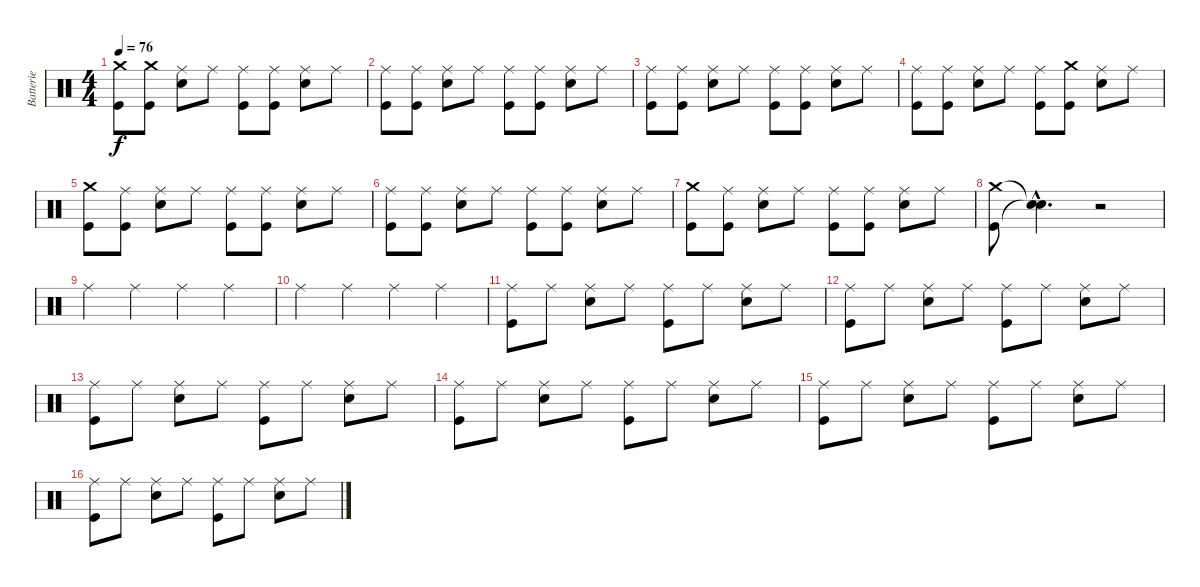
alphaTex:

\track ("Batterie" "Batterie") {instrument percussion}
\staff {score}
\articulation defaults
\ts (4 4)
\tempo 76
\clef neutral
\ks c
("Kick (hit)" "Crash medium (hit)").8{dy f} ("Kick (hit)" "Crash medium (hit)").8 ("Ride (middle)" "Snare (hit) 2").8 "Ride (middle)".8 ("Ride (middle)" "Kick (hit)").8 ("Ride (middle)" "Kick (hit)").8 ("Ride (middle)" "Snare (hit) 2").8 "Ride (middle)".8 |
("Ride (middle)" "Kick (hit)").8 ("Ride (middle)" "Kick (hit)").8 ("Ride (middle)" "Snare (hit) 2").8 "Ride (middle)".8 ("Ride (middle)" "Kick (hit)").8 ("Ride (middle)" "Kick (hit)").8 ("Ride (middle)" "Snare (hit) 2").8 "Ride (middle)".8 |
("Ride (middle)" "Kick (hit)").8 ("Ride (middle)" "Kick (hit)").8 ("Ride (middle)" "Snare (hit) 2").8 "Ride (middle)".8 ("Ride (middle)" "Kick (hit)").8 ("Ride (middle)" "Kick (hit)").8 ("Ride (middle)" "Snare (hit) 2").8 "Ride (middle)".8 |
("Ride (middle)" "Kick (hit)").8 ("Ride (middle)" "Kick (hit)").8 ("Ride (middle)" "Snare (hit) 2").8 "Ride (middle)".8 ("Ride (middle)" "Kick (hit)").8 ("Kick (hit)" "Crash medium (hit)").8 ("Ride (middle)" "Snare (hit) 2").8 "Ride (middle)".8 |
("Kick (hit)" "Crash medium (hit)").8 ("Ride (middle)" "Kick (hit)").8 ("Ride (middle)" "Snare (hit) 2").8 "Ride (middle)".8 ("Ride (middle)" "Kick (hit)").8 ("Ride (middle)" "Kick (hit)").8 ("Ride (middle)" "Snare (hit) 2").8 "Ride (middle)".8 |
("Ride (middle)" "Kick (hit)").8 ("Ride (middle)" "Kick (hit)").8 ("Ride (middle)" "Snare (hit) 2").8 "Ride (middle)".8 ("Ride (middle)" "Kick (hit)").8 ("Ride (middle)" "Kick (hit)").8 ("Ride (middle)" "Snare (hit) 2").8 "Ride (middle)".8 |
("Kick (hit)" "Crash medium (hit)").8 ("Ride (middle)" "Kick (hit)").8 ("Ride (middle)" "Snare (hit) 2").8 "Ride (middle)".8 ("Ride (middle)" "Kick (hit)").8 ("Ride (middle)" "Kick (hit)").8 ("Ride (middle)" "Snare (hit) 2").8 "Ride (middle)".8 |
("Kick (hit)" "Crash medium (hit)").8 ("Snare (hit)"{hac t} "Snare (hit)"{hac t}).4{d} r.2 |
"Ride (middle)".4 "Ride (middle)".4 "Ride (middle)".4 "Ride (middle)".4 |
"Ride (middle)".4 "Ride (middle)".4 "Ride (middle)".4 "Ride (middle)".4 |
("Ride (middle)" "Kick (hit)").8 "Ride (middle)".8 ("Ride (middle)" "Snare (hit) 2").8 "Ride (middle)".8 ("Ride (middle)" "Kick (hit)").8 "Ride (middle)".8 ("Ride (middle)" "Snare (hit) 2").8 "Ride (middle)".8 |
("Ride (middle)" "Kick (hit)").8 "Ride (middle)".8 ("Ride (middle)" "Snare (hit) 2").8 "Ride (middle)".8 ("Ride (middle)" "Kick (hit)").8 "Ride (middle)".8 ("Ride (middle)" "Snare (hit) 2").8 "Ride (middle)".8 |
("Ride (middle)" "Kick (hit)").8 "Ride (middle)".8 ("Ride (middle)" "Snare (hit) 2").8 "Ride (middle)".8 ("Ride (middle)" "Kick (hit)").8 "Ride (middle)".8 ("Ride (middle)" "Snare (hit) 2").8 "Ride (middle)".8 |
("Ride (middle)" "Kick (hit)").8 "Ride (middle)".8 ("Ride (middle)" "Snare (hit) 2").8 "Ride (middle)".8 ("Ride (middle)" "Kick (hit)").8 "Ride (middle)".8 ("Ride (middle)" "Snare (hit) 2").8 "Ride (middle)".8 |
("Ride (middle)" "Kick (hit)").8 "Ride (middle)".8 ("Ride (middle)" "Snare (hit) 2").8 "Ride (middle)".8 ("Ride (middle)" "Kick (hit)").8 "Ride (middle)".8 ("Ride (middle)" "Snare (hit) 2").8 "Ride (middle)".8 |
("Ride (middle)" "Kick (hit)").8 "Ride (middle)".8 ("Ride (middle)" "Snare (hit) 2").8 "Ride (middle)".8 ("Ride (middle)" "Kick (hit)").8 "Ride (middle)".8 ("Ride (middle)" "Snare (hit) 2").8 "Ride (middle)".8
